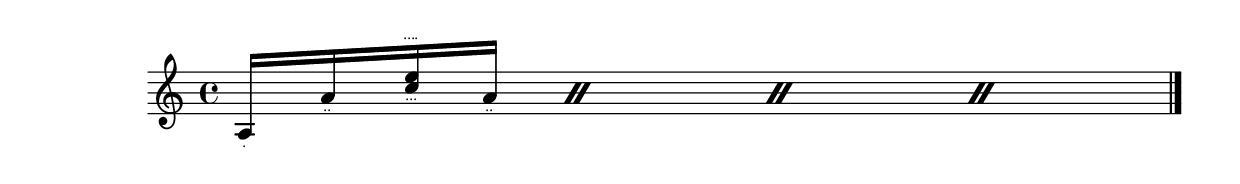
\version "2.24.3"
\language "english"

#(define RH rightHandFinger)

\layout {
  ragged-right = ##f
}

AmArpFinger = \relative {
  a16\RH1 a'\RH2
  \once \set strokeFingerOrientations = #'(up down)
  <c\RH3 e\RH4>
  a\RH2
}

\relative {
  \set strokeFingerOrientations = #'(down)
  \override StrokeFinger.staff-padding = #'()
  \override StrokeFinger.digit-names = ##("." ".." "..." "....")
  \repeat percent 4 \AmArpFinger
  \bar "|."
}
